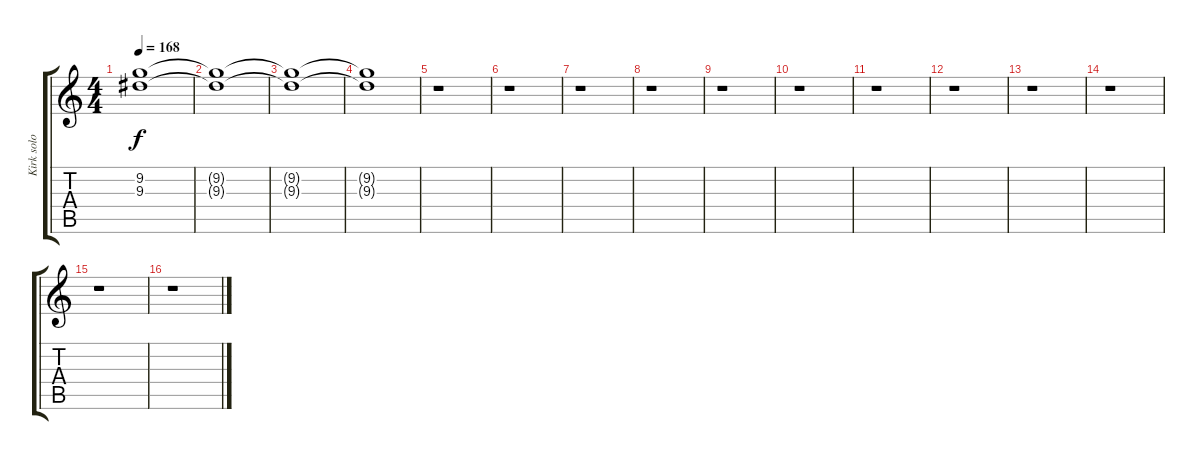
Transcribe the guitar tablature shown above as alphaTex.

\track ("Kirk solo" "Kirk solo") {instrument distortionguitar}
\staff {score tabs}
\tuning (Eb4 Bb3 Gb3 Db3 Ab2 Eb2) {hide}
\ts (4 4)
\tempo 168
\clef g2
\ks c
(9.2 9.3).1{dy f} |
(9.2{t} 9.3{t}).1 |
(9.2{t} 9.3{t}).1 |
(9.2{t} 9.3{t}).1 |
r.1 |
r.1 |
r.1 |
r.1 |
r.1 |
r.1 |
r.1 |
r.1 |
r.1 |
r.1 |
r.1 |
r.1
